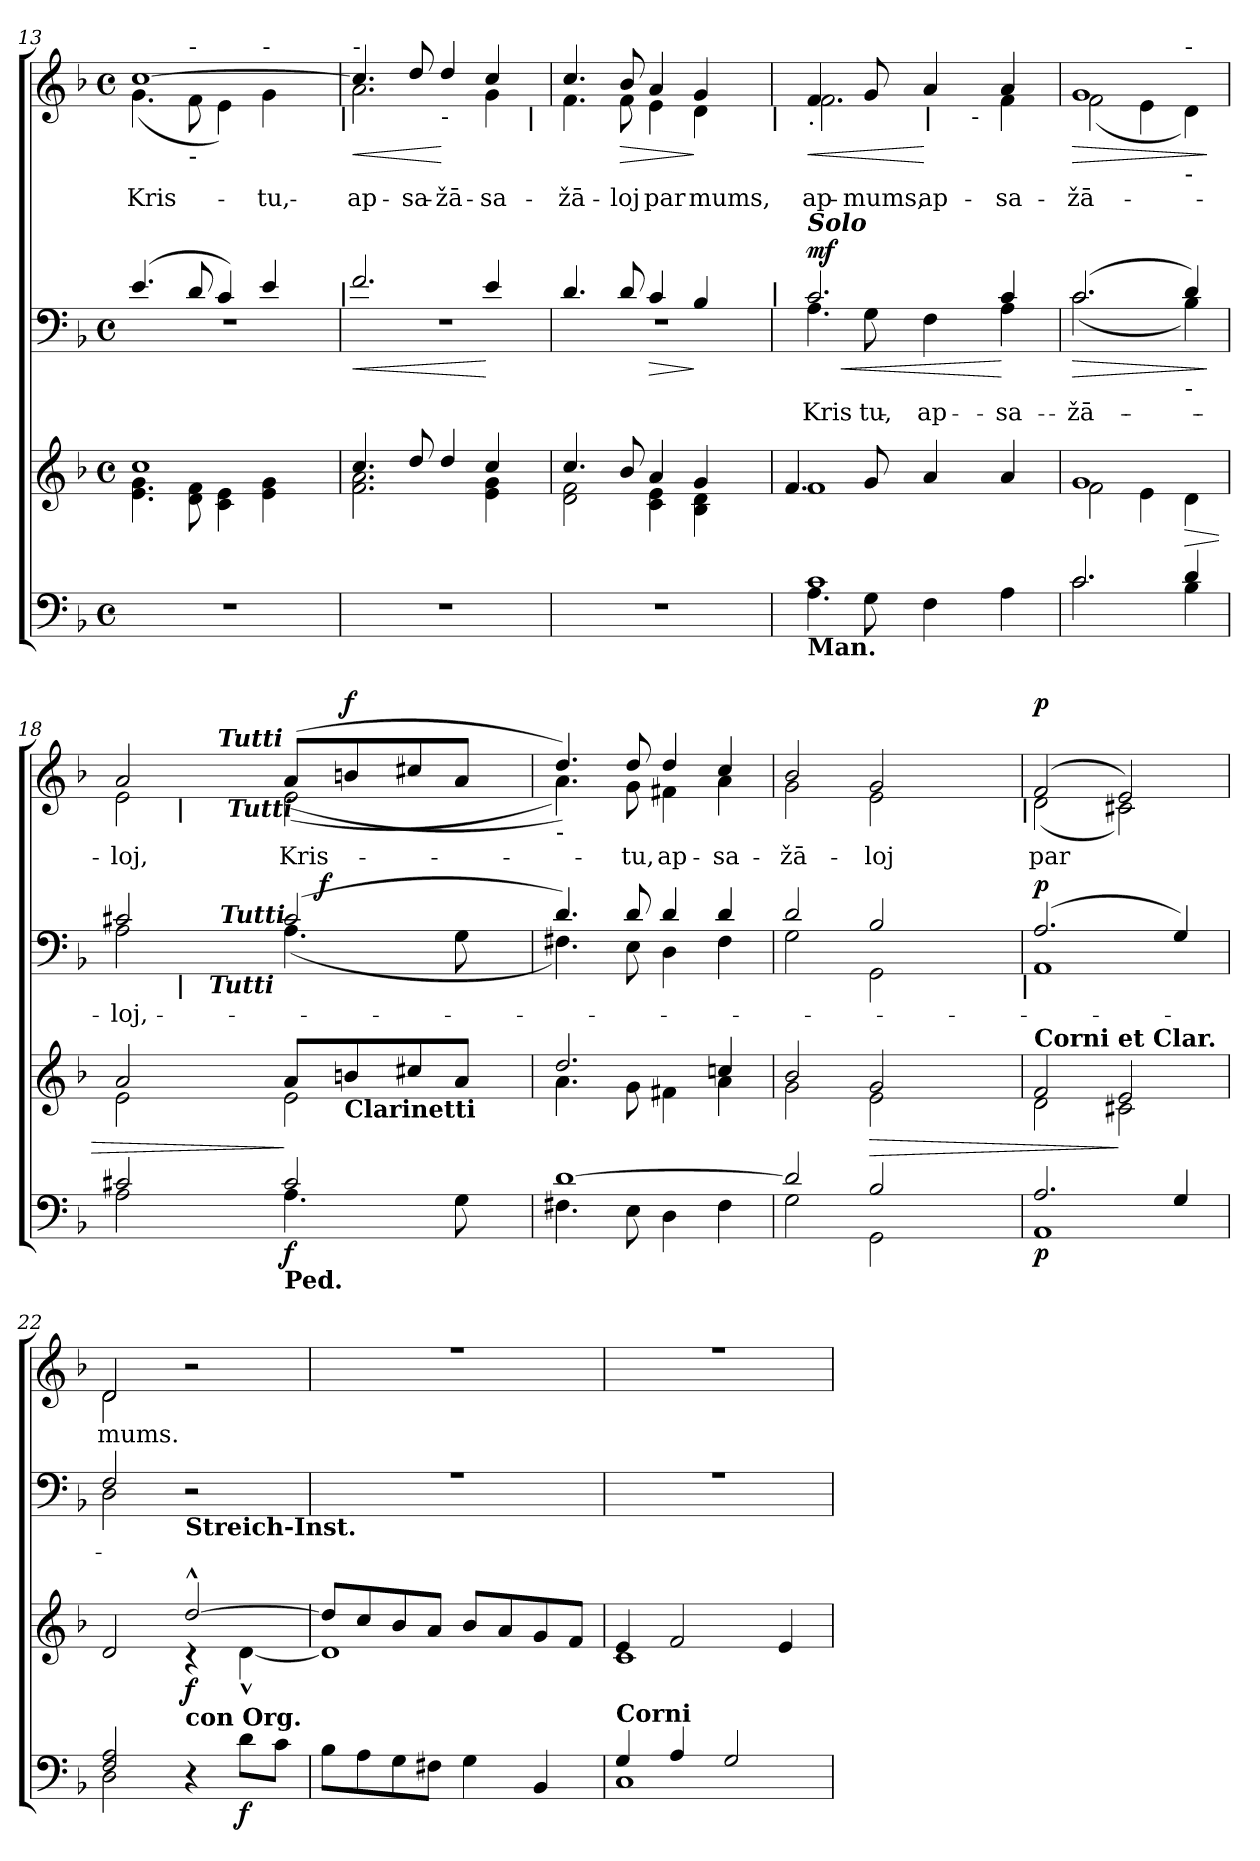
**kern	**dynam	**kern	**dynam	**kern	**text	**dynam	**kern	**text	**dynam
*part4	*part4	*part3	*part3	*part2	*part2	*part2	*part1	*part1	*part1
*staff4	*staff4	*staff3	*staff3	*staff2	*staff2	*staff2	*staff1	*staff1	*staff1
*clefF4	*	*clefG2	*	*clefF4	*	*	*clefG2	*	*
*k[b-]	*	*k[b-]	*	*k[b-]	*	*	*k[b-]	*	*
*F:	*	*F:	*	*F:	*	*	*F:	*	*
*M4/4	*	*M4/4	*	*M4/4	*	*	*M4/4	*	*
*met(c)	*	*met(c)	*	*met(c)	*	*	*met(c)	*	*
=13	=13	=13	=13	=13	=13	=13	=13	=13	=13
*	*	*^	*	*^	*	*	*	*	*
!	!	!	!	!	!	!	!	!	!	!LO:LY:a:color=#000000	!
*	*	*	*	*	*	*	*	*	*^	*	*
!	!	!	!	!	!	!	!	!	!	!	!LO:LY:b:color=#000000	!
*	*	*	*	*	*	*^	*	*	*	*^	*	*
1r	.	1cci	4.ei\ 4.gi	.	(4.ei/	1r	2ryy	.	.	[>1cci	(4.gi\	2ryy	Kris-	.
!	!	!	!	!	!	!	!	!	!	!	!LO:TX:a:t=-	!	!	!
!	!	!	!	!	!	!	!	!	!	!	!LO:TX:b:t=-	!	!	!
.	.	.	8di\ 8fi	.	8di/	.	.	.	.	.	8fi\	.	.	.
.	.	.	4ci\ 4ei	.	4ci/)	.	4ryy	.	.	.	4ei\)	4ryy	.	.
!	!	!	!	!	!	!	!	!	!	!	!LO:TX:a:t=-	!	!	!
!	!	!	!	!	!	!	!	!	!	!	!	!	!LO:LY:b:color=#000000	!
.	.	.	4ei\ 4gi	.	4ei/	.	8ryy	.	.	.	4gi\	8ryy	-tu,	.
.	.	.	.	.	.	.	16ryy	.	.	.	.	16ryy	.	.
.	.	.	.	.	.	.	32ryy	.	.	.	.	32ryy	.	.
.	.	.	.	.	.	.	64ryy	.	.	.	.	64ryy	.	.
.	.	.	.	.	.	.	128...ryy	.	.	.	.	128...ryy	.	.
!	!	!	!	!	!	!	!	!	!	!	!	!LO:TX:b:B:t=|	!	!
!	!	!	!	!	!	!	!LO:TX:a:B:t=|	!	!	!	!	!	!	!
.	.	.	.	.	.	.	1024ryy	.	.	.	.	1024ryy	.	.
=14	=14	=14	=14	=14	=14	=14	=14	=14	=14	=14	=14	=14	=14	=14
!	!	!	!	!	!	!	!	!	!LO:HP:b	!	!	!	!	!LO:HP:b
*	*	*	*	*	*	*v	*v	*	*	*	*	*	*	*
*	*	*	*	*	*	*^	*	*	*	*	*	*	*
!	!	!	!	!	!	!	!	!	!	!LO:TX:a:t=-	!	!	!	!
!	!	!	!	!	!	!	!	!	!	!	!	!	!LO:LY:b:color=#000000	!
*	*	*	*	*	*	*v	*v	*	*	*	*	*	*	*
1r	.	4.cci/	2.fi\ 2.ai	.	2.fi/	1r	.	<	4.cci/]	2.ai\	2ryy	ap-	<
!	!	!	!	!	!	!	!	!	!	!	!	!LO:LY:a:color=#000000	!
.	.	8ddi/	.	.	.	.	.	.	8ddi/	.	.	-sa-	.
!	!	!	!	!	!	!	!	!	!LO:TX:b:t=-	!	!	!	!
!	!	!	!	!	!	!	!	!	!	!	!	!LO:LY:a:color=#000000	!
.	.	4ddi/	.	.	.	.	.	.	4ddi/	.	4ryy	-žā-	[
!	!	!	!	!	!	!	!	!	!	!	!	!LO:LY:a:color=#000000	!
!	!	!	!	!	!	!	!	!	!	!	!	!LO:LY:b:color=#000000	!
.	.	4cci/	4ei\ 4gi	.	4ei/	.	.	[	4cci/	4gi\	8ryy	-sa-	.
.	.	.	.	.	.	.	.	.	.	.	32ryy	.	.
!	!	!	!	!	!	!	!	!	!	!	!LO:TX:b:B:t=|	!	!
.	.	.	.	.	.	.	.	.	.	.	16.ryy	.	.
=15	=15	=15	=15	=15	=15	=15	=15	=15	=15	=15	=15	=15	=15
!	!	!	!	!	!	!	!	!	!	!	!	!LO:LY:a:color=#000000	!
!	!	!	!	!	!	!	!	!	!	!	!	!LO:LY:b:color=#000000	!
*	*	*	*	*	*	*^	*	*	*	*	*	*	*
1r	.	4.cci/	2di\ 2fi	.	4.di/	1r	2ryy	.	.	4.cci/	4.fi\	2ryy	-žā-	.
!	!	!	!	!	!	!	!	!	!	!	!	!	!LO:LY:a:color=#000000	!LO:HP:b
!	!	!	!	!	!	!	!	!	!	!	!	!	!LO:LY:b:color=#000000	!
.	.	8b-i/	.	.	8di/	.	.	.	.	8b-i/	8fi\	.	-loj	>
!	!	!	!	!	!	!	!	!	!LO:HP:b	!	!	!	!	!
!	!	!	!	!	!	!	!	!	!	!	!	!	!LO:LY:a:color=#000000	!
!	!	!	!	!	!	!	!	!	!	!	!	!	!LO:LY:b:color=#000000	!
.	.	4ai/	4ci\ 4ei	.	4ci/	.	4ryy	.	>	4ai/	4ei\	4ryy	par	.
!	!	!	!	!	!	!	!	!	!	!	!	!	!LO:LY:a:color=#000000	!
!	!	!	!	!	!	!	!	!	!	!	!	!	!LO:LY:b:color=#000000	!
.	.	4gi/	4B-i\ 4di	.	4B-i/	.	8ryy	.	]	4gi/	4di\	8ryy	mums,	]
.	.	.	.	.	.	.	16ryy	.	.	.	.	16ryy	.	.
.	.	.	.	.	.	.	32ryy	.	.	.	.	32ryy	.	.
.	.	.	.	.	.	.	64ryy	.	.	.	.	64ryy	.	.
.	.	.	.	.	.	.	128...ryy	.	.	.	.	128...ryy	.	.
!	!	!	!	!	!	!	!	!	!	!	!	!LO:TX:b:B:t=|	!	!
!	!	!	!	!	!	!	!LO:TX:a:B:t=|	!	!	!	!	!	!	!
.	.	.	.	.	.	.	1024ryy	.	.	.	.	1024ryy	.	.
!!LO:PB:g=z	!!	!!
=16	=16	=16	=16	=16	=16	=16	=16	=16	=16	=16	=16	=16	=16	=16
*^	*	*	*	*	*	*	*	*	*	*	*	*	*	*
!	!	!	!	!	!	!	!	!	!	!LO:HP:b	!	!	!	!	!
*	*	*	*	*	*	*	*v	*v	*	*	*	*	*	*	*
*	*	*	*	*	*	*	*^	*	*	*	*	*	*	*
!	!	!	!	!	!	!	!	!	!LO:LY:b:color=#000000	!	!	!	!	!	!
*	*	*	*	*	*	*	*v	*v	*	*	*	*	*	*	*
*	*	*	*	*	*	*	*^	*	*	*	*	*	*	*
!	!	!	!	!	!	!	!	!	!	!	!	!	!	!LO:LY:a:color=#000000	!LO:HP:b
*	*	*	*	*	*	*	*v	*v	*	*	*	*	*	*	*
*	*	*	*	*	*	*	*^	*	*	*	*	*	*	*
!	!	!	!	!	!	!	!	!	!	!	!LO:TX:b:t=.	!	!	!	!
!	!	!	!	!	!	!LO:TX:a:Bi:t=Solo	!	!	!	!	!	!	!	!	!
!LO:TX:b:B:t=Man.	!	!	!	!	!	!	!	!	!	!	!	!	!	!	!
!	!	!	!	!	!	!	!	!	!	!	!	!	!	!LO:LY:b:color=#000000	!
*	*	*	*	*	*	*	*v	*v	*	*	*	*	*	*	*
1ci	4.Ai\	.	1fi	4.fi/	.	2.ci/	4.Ai\	Kris-	< mf	4.fi/	2.fi\	2ryy	ap-	<
!	!	!	!	!	!	!	!	!LO:LY:b:color=#000000	!	!	!	!	!	!
!	!	!	!	!	!	!	!	!	!	!	!	!	!LO:LY:a:color=#000000	!
.	8Gi\	.	.	8gi/	.	.	8Gi\	-tu,	.	8gi/	.	.	mums,	.
!	!	!	!	!	!	!	!	!LO:LY:b:color=#000000	!	!	!	!	!	!
!	!	!	!	!	!	!	!	!	!	!LO:TX:b:B:t=|	!	!	!	!
!	!	!	!	!	!	!	!	!	!	!	!	!	!LO:LY:a:color=#000000	!
.	4Fi\	.	.	4ai/	.	.	4Fi\	ap-	.	4ai/	.	16ryy	ap-	[
.	.	.	.	.	.	.	.	.	.	.	.	32ryy	.	.
.	.	.	.	.	.	.	.	.	.	.	.	64ryy	.	.
.	.	.	.	.	.	.	.	.	.	.	.	128...ryy	.	.
!	!	!	!	!	!	!	!	!	!	!	!	!LO:TX:b:t=-	!	!
.	.	.	.	.	.	.	.	.	.	.	.	4ryy	.	.
!	!	!	!	!	!	!	!	!LO:LY:b:color=#000000	!	!	!	!	!	!
!	!	!	!	!	!	!	!	!	!	!	!	!	!LO:LY:a:color=#000000	!
!	!	!	!	!	!	!	!	!	!	!	!	!	!LO:LY:b:color=#000000	!
.	4Ai\	.	.	4ai/	.	4ci/	4Ai\	-sa-	[	4ai/	4fi\	.	-sa-	.
.	.	.	.	.	.	.	.	.	.	.	.	8ryy	.	.
.	.	.	.	.	.	.	.	.	.	.	.	1024ryy	.	.
=17	=17	=17	=17	=17	=17	=17	=17	=17	=17	=17	=17	=17	=17	=17
!	!	!	!	!	!	!	!	!	!LO:HP:b	!	!	!	!	!
*	*	*	*	*	*	*	*	*	*	*v	*v	*v	*	*
*	*	*	*	*	*	*	*	*	*	*^	*	*
*	*	*	*	*	*	*	*	*	*	*	*^	*	*
!	!	!	!	!	!	!	!	!LO:LY:b:color=#000000	!	!	!	!	!	!
*	*	*	*	*	*	*	*	*	*	*v	*v	*v	*	*
*	*	*	*	*	*	*	*	*	*	*^	*	*
*	*	*	*	*	*	*	*	*	*	*	*^	*	*
!	!	!	!	!	!	!	!	!	!	!	!	!	!LO:LY:a:color=#000000	!LO:HP:b
*	*	*	*	*	*	*	*	*	*	*	*v	*v	*	*
*	*	*	*	*	*	*	*	*	*	*	*^	*	*
!	!	!	!	!	!	!	!	!	!	!	!	!	!LO:LY:b:color=#000000	!
*	*	*	*	*	*	*	*	*	*	*	*v	*v	*	*
2.ci/	2.ci\	.	1gi	2fi\	.	(2.ci/	(2.ci\	-žā-	>	1gi	(2fi\	-žā-	>
.	.	.	.	4ei\	.	.	.	.	.	.	4ei\	.	.
!	!	!	!	!	!	!	!	!	!	!	!LO:TX:a:t=-	!	!
!	!	!	!	!	!	!	!	!	!	!	!LO:TX:b:t=-	!	!
!	!	!	!	!	!	!LO:TX:b:t=-	!	!	!	!	!	!	!
!	!	!	!	!	!LO:HP:b	!	!	!	!	!	!	!	!
4di/	4B-i\	.	.	4di\	>	4di/)	4B-i\)	.	.	.	4di\)	.	.
*v	*v	*	*	*	*	*v	*v	*	*	*v	*v	*	*
*	*	*v	*v	*	*	*	*	*	*	*
.	.	.	.	.	.	]	.	.	]
=18	=18	=18	=18	=18	=18	=18	=18	=18	=18
*^	*	*^	*	*^	*	*	*	*	*
!	!	!	!	!	!	!	!	!LO:LY:b:color=#000000	!	!	!	!
!	!	!	!	!	!	!	!	!	!	!	!LO:LY:a:color=#000000	!
*	*	*	*	*	*	*	*	*	*	*^	*	*
!	!	!	!	!	!	!	!	!	!	!	!	!LO:LY:b:color=#000000	!
*	*	*	*	*	*	*^	*^	*	*	*^	*^	*	*
*	*	*	*	*	*	*	*	*^	*^	*	*	*	*	*^	*	*	*
*	*	*	*	*	*	*	*	*	*	*	*	*	*	*	*	*	*	*	*	*
2c#Xi/	2Ai\	.	2ai/	2ei\	.	2c#Xi/	2Ai\	2ryy	8ryy	8ryy	8ryy	-loj,	.	2ai/	2ei\	8ryy	8ryy	8ryy	-loj,	.
.	.	.	.	.	.	.	.	.	32ryy	16ryy	16ryy	.	.	.	.	32ryy	16ryy	16ryy	.	.
.	.	.	.	.	.	.	.	.	128ryy	.	.	.	.	.	.	128ryy	.	.	.	.
.	.	.	.	.	.	.	.	.	512ryy	.	.	.	.	.	.	512ryy	.	.	.	.
!	!	!	!	!	!	!	!	!	!	!	!	!	!	!	!	!LO:TX:b:B:t=|	!	!	!	!
!	!	!	!	!	!	!	!	!	!LO:TX:b:B:t=|	!	!	!	!	!	!	!	!	!	!	!
.	.	.	.	.	.	.	.	.	2ryy	.	.	.	.	.	.	2ryy	.	.	.	.
.	.	.	.	.	.	.	.	.	.	32ryy	32ryy	.	.	.	.	.	32ryy	32ryy	.	.
.	.	.	.	.	.	.	.	.	.	256ryy	128...ryy	.	.	.	.	.	128ryy	64ryy	.	.
.	.	.	.	.	.	.	.	.	.	1024ryy	.	.	.	.	.	.	.	.	.	.
!	!	!	!	!	!	!	!	!	!	!LO:TX:b:Bi:t=Tutti	!	!	!	!	!	!	!	!	!	!
.	.	.	.	.	.	.	.	.	.	2ryy	.	.	.	.	.	.	.	.	.	.
.	.	.	.	.	.	.	.	.	.	.	.	.	.	.	.	.	256ryy	.	.	.
.	.	.	.	.	.	.	.	.	.	.	.	.	.	.	.	.	1024ryy	.	.	.
!	!	!	!	!	!	!	!	!	!	!	!	!	!	!	!	!	!LO:TX:a:Bi:t=Tutti	!	!	!
.	.	.	.	.	.	.	.	.	.	.	.	.	.	.	.	.	2ryy	.	.	.
!	!	!	!	!	!	!	!	!	!	!	!LO:TX:a:Bi:t=Tutti	!	!	!	!	!	!	!	!	!
.	.	.	.	.	.	.	.	.	.	.	2ryy	.	.	.	.	.	.	.	.	.
.	.	.	.	.	.	.	.	.	.	.	.	.	.	.	.	.	.	256.ryy	.	.
!	!	!	!	!	!	!	!	!	!	!	!	!	!	!	!	!	!	!LO:TX:b:Bi:t=Tutti	!	!
.	.	.	.	.	.	.	.	.	.	.	.	.	.	.	.	.	.	2ryy	.	.
!LO:TX:b:B:t=Ped.	!	!	!	!	!	!	!	!	!	!	!	!	!	!	!	!	!	!	!	!
!	!	!	!	!	!	!	!	!	!	!	!	!	!	!	!	!	!	!	!LO:LY:b:color=#000000	!
2c#i/	4.Ai\	f	8ai/L	2ei\	]	(2c#i/	(4.Ai\	32ryy	.	.	.	.	.	((8ai/L	(2ei\	.	.	.	Kris-	.
.	.	.	.	.	.	.	.	64ryy	.	.	.	.	.	.	.	.	.	.	.	.
.	.	.	.	.	.	.	.	128ryy	.	.	.	.	.	.	.	.	.	.	.	.
.	.	.	.	.	.	.	.	512.ryy	.	.	.	.	.	.	.	.	.	.	.	.
.	.	.	.	.	.	.	.	4ryy	.	.	.	.	f	.	.	.	.	.	.	.
!	!	!	!LO:TX:b:B:t=Clarinetti	!	!	!	!	!	!	!	!	!	!	!	!	!	!	!	!	!
.	.	.	8bni/	.	.	.	.	.	.	.	.	.	.	8bni/	.	.	.	.	.	f
.	.	.	.	.	.	.	.	.	4ryy	.	.	.	.	.	.	4ryy	.	.	.	.
.	.	.	.	.	.	.	.	.	.	4ryy	.	.	.	.	.	.	.	.	.	.
.	.	.	.	.	.	.	.	.	.	.	.	.	.	.	.	.	4ryy	.	.	.
.	.	.	.	.	.	.	.	.	.	.	4ryy	.	.	.	.	.	.	.	.	.
.	.	.	.	.	.	.	.	.	.	.	.	.	.	.	.	.	.	4ryy	.	.
.	.	.	8cc#Xi/	.	.	.	.	.	.	.	.	.	.	8cc#Xi/	.	.	.	.	.	.
.	.	.	.	.	.	.	.	8ryy	.	.	.	.	.	.	.	.	.	.	.	.
.	8Gi\	.	8ai/J	.	.	.	8Gi\	.	.	.	.	.	.	8ai/J	.	.	.	.	.	.
.	.	.	.	.	.	.	.	.	16ryy	.	.	.	.	.	.	16ryy	.	.	.	.
.	.	.	.	.	.	.	.	16ryy	.	.	.	.	.	.	.	.	.	.	.	.
.	.	.	.	.	.	.	.	.	.	64ryy	.	.	.	.	.	.	.	.	.	.
.	.	.	.	.	.	.	.	.	64ryy	.	.	.	.	.	.	64ryy	.	.	.	.
.	.	.	.	.	.	.	.	.	.	.	.	.	.	.	.	.	64ryy	.	.	.
.	.	.	.	.	.	.	.	.	.	.	64ryy	.	.	.	.	.	.	.	.	.
.	.	.	.	.	.	.	.	.	.	128ryy	.	.	.	.	.	.	.	.	.	.
.	.	.	.	.	.	.	.	.	.	.	.	.	.	.	.	.	.	128ryy	.	.
.	.	.	.	.	.	.	.	.	256.ryy	.	.	.	.	.	.	256.ryy	.	.	.	.
.	.	.	.	.	.	.	.	256ryy	.	.	.	.	.	.	.	.	.	.	.	.
.	.	.	.	.	.	.	.	.	.	512.ryy	.	.	.	.	.	.	512.ryy	.	.	.
.	.	.	.	.	.	.	.	.	.	.	.	.	.	.	.	.	.	512ryy	.	.
.	.	.	.	.	.	.	.	1024ryy	.	.	1024ryy	.	.	.	.	.	.	.	.	.
=19	=19	=19	=19	=19	=19	=19	=19	=19	=19	=19	=19	=19	=19	=19	=19	=19	=19	=19	=19	=19
!	!	!	!	!	!	!	!	!	!	!	!	!	!	!LO:TX:b:t=-	!	!	!	!	!	!
*	*	*	*	*	*	*	*v	*v	*v	*v	*v	*	*	*	*	*	*	*	*	*
*	*	*	*	*	*	*	*	*	*	*	*v	*v	*v	*v	*	*
[>1di	4.F#Xi\	.	2.ddi/	4.ai\	.	4.di/)	4.F#Xi\)	.	.	4.ddi/))	4.ai\)	.	.
!	!	!	!	!	!	!	!	!	!	!	!	!LO:LY:b:color=#000000	!
.	8Ei\	.	.	8gi\	.	8di/	8Ei\	.	.	8ddi/	8gi\	-tu,	.
!	!	!	!	!	!	!	!	!	!	!	!	!LO:LY:b:color=#000000	!
.	4Di\	.	.	4f#Xi\	.	4di/	4Di\	.	.	4ddi/	4f#Xi\	ap-	.
!	!	!	!	!	!	!	!	!	!	!	!	!LO:LY:b:color=#000000	!
.	4F#i\	.	4ccni/	4ai\	.	4di/	4F#i\	.	.	4cci/	4ai\	-sa-	.
=20	=20	=20	=20	=20	=20	=20	=20	=20	=20	=20	=20	=20	=20
!	!	!	!	!	!	!	!	!	!	!	!	!LO:LY:b:color=#000000	!
*	*	*	*	*	*	*	*^	*	*	*	*^	*	*
2di/]	2Gi\	.	2b-i/	2gi\	.	2di/	2Gi\	2ryy	.	.	2b-i/	2gi\	2ryy	-žā-	.
!	!	!	!	!	!LO:HP:b	!	!	!	!	!	!	!	!	!	!
!	!	!	!	!	!	!	!	!	!	!	!	!	!	!LO:LY:b:color=#000000	!
2B-i/	2GGi\	.	2gi/	2ei\	>	2B-i/	2GGi\	4ryy	.	.	2gi/	2ei\	4ryy	-loj	.
.	.	.	.	.	.	.	.	8ryy	.	.	.	.	8ryy	.	.
.	.	.	.	.	.	.	.	16ryy	.	.	.	.	16ryy	.	.
.	.	.	.	.	.	.	.	32ryy	.	.	.	.	32ryy	.	.
.	.	.	.	.	.	.	.	64ryy	.	.	.	.	64ryy	.	.
.	.	.	.	.	.	.	.	128...ryy	.	.	.	.	128...ryy	.	.
!	!	!	!	!	!	!	!	!	!	!	!	!	!LO:TX:b:B:t=|	!	!
!	!	!	!	!	!	!	!	!LO:TX:b:B:t=|	!	!	!	!	!	!	!
.	.	.	.	.	.	.	.	1024ryy	.	.	.	.	1024ryy	.	.
*	*	*	*	*	*	*	*v	*v	*	*	*	*	*	*	*
*	*	*	*	*	*	*	*	*	*	*	*v	*v	*	*
!!LO:LB:g=z
=21	=21	=21	=21	=21	=21	=21	=21	=21	=21	=21	=21	=21	=21
*	*	*	*	*	*	*	*^	*	*	*	*^	*	*
!	!	!	!LO:TX:a:B:t=Corni et Clar.	!	!	!	!	!	!	!	!	!	!	!	!
!	!	!	!	!	!	!	!	!	!	!	!	!	!	!LO:LY:b:color=#000000	!
*	*	*	*	*	*	*	*v	*v	*	*	*	*	*	*	*
*	*	*	*	*	*	*	*	*	*	*	*v	*v	*	*
2.Ai/	1AAi	p	2fi/	2di\	.	(2.Ai/	1AAi	.	p	(2fi/	(2di\	par	p
.	.	.	2ei/	2c#Xi\	]	.	.	.	.	2ei/)	2c#Xi\)	.	.
4Gi/	.	.	.	.	.	4Gi/)	.	.	.	.	.	.	.
=22	=22	=22	=22	=22	=22	=22	=22	=22	=22	=22	=22	=22	=22
!	!	!	!	!	!	!	!	!	!	!	!	!LO:LY:b:color=#000000	!
2Fi/ 2Ai	2Di\	.	2di/	2ryy	.	2Fi/	2Di\	.	.	2di/	2di\	mums.	.
!	!	!	!	!	!	!LO:TX:b:B:t=Streich-Inst.	!	!	!	!	!	!	!
!LO:TX:a:B:t=con Org.	!	!	!	!	!	!	!	!	!	!	!	!	!
4r	2ryy	.	[>2dd^^i/	4r	f	2r	2ryy	.	.	2r	2ryy	.	.
8di\L	.	f	.	[<4d^^i\	.	.	.	.	.	.	.	.	.
8ci\J	.	.	.	.	.	.	.	.	.	.	.	.	.
*v	*v	*	*	*	*	*	*	*	*	*	*	*	*
=23	=23	=23	=23	=23	=23	=23	=23	=23	=23	=23	=23	=23
8B-i\L	.	8ddi/L]	1di]	.	1r	1ryy	.	.	1r	1ryy	.	.
8Ai\	.	8cci/	.	.	.	.	.	.	.	.	.	.
8Gi\	.	8b-i/	.	.	.	.	.	.	.	.	.	.
8F#Xi\J	.	8ai/J	.	.	.	.	.	.	.	.	.	.
4Gi\	.	8b-i/L	.	.	.	.	.	.	.	.	.	.
.	.	8ai/	.	.	.	.	.	.	.	.	.	.
4BB-i/	.	8gi/	.	.	.	.	.	.	.	.	.	.
.	.	8fi/J	.	.	.	.	.	.	.	.	.	.
=24	=24	=24	=24	=24	=24	=24	=24	=24	=24	=24	=24	=24
*^	*	*	*	*	*	*	*	*	*	*	*	*
!LO:TX:a:B:t=Corni	!	!	!	!	!	!	!	!	!	!	!	!	!
4Gi/	1Ci	.	4ei/	1ci	.	1r	1ryy	.	.	1r	1ryy	.	.
4Ai/	.	.	2fi/	.	.	.	.	.	.	.	.	.	.
2Gi/	.	.	.	.	.	.	.	.	.	.	.	.	.
.	.	.	4ei/	.	.	.	.	.	.	.	.	.	.
*v	*v	*	*	*	*	*v	*v	*	*	*v	*v	*	*
*	*	*v	*v	*	*	*	*	*	*	*
=	=	=	=	=	=	=	=	=	=
*-	*-	*-	*-	*-	*-	*-	*-	*-	*-
